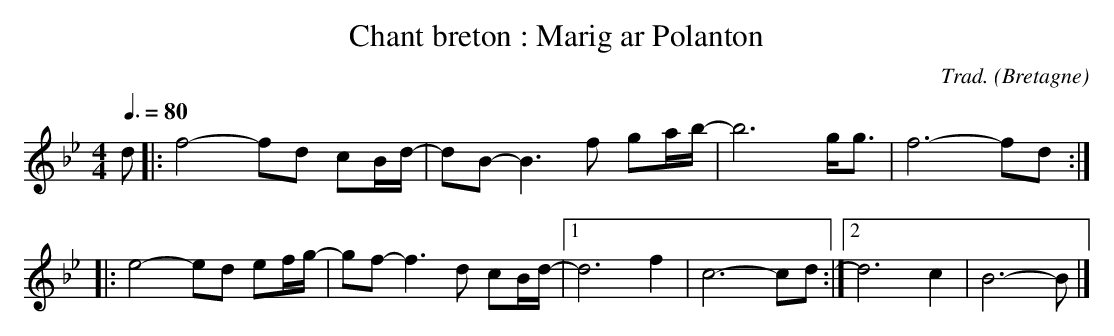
X:1
T:Chant breton : Marig ar Polanton
C:Trad.
O:Bretagne
M:4/4
L:1/8
Q:3/8=80
K:Bbmaj
d |: f4- fd cB/2d/2- | dB- B3 f ga/2b/2- | b6 g<g | f6- fd ::
e4- ed ef/2g/2- | gf- f3 d cB/2d/2- |1 d6 f2 | c6- cd :|2 d6 c2 | B6- B |]
